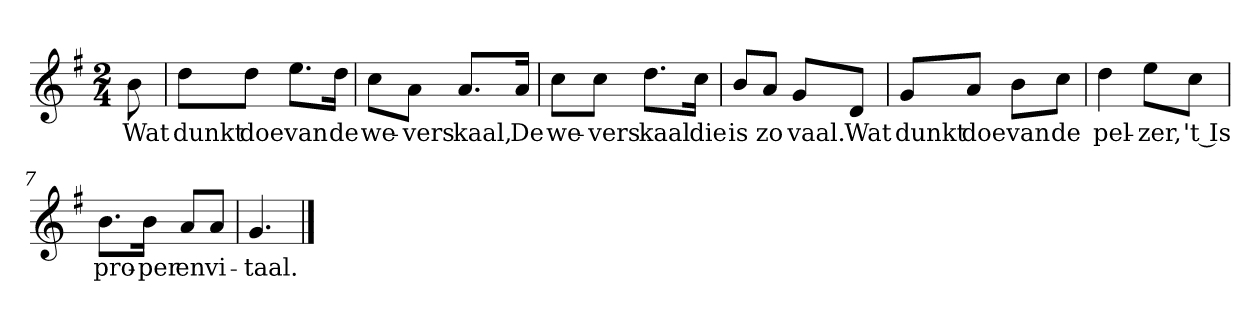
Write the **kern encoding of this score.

**kern	**text
*part1	*part1
*staff1	*staff1
*clefG2	*
*k[f#]	*
*G:	*
*M2/4	*
*MM120	*
=	=
8b	Wat
=1	=1
8dd\L	dunkt
8dd\J	doe
8.ee\L	van
16dd\Jk	de
=2	=2
8cc\L	we-
8a\J	-vers
8.a/L	kaal,
16a/Jk	De
=3	=3
8cc\L	we-
8cc\J	-vers
8.dd\L	kaal
16cc\Jk	die
=4	=4
8b/L	is
8a/J	zo
8g/L	vaal.
8d/J	Wat
=5	=5
8g/L	dunkt
8a/J	doe
8b\L	van
8cc\J	de
=6	=6
4dd	pel-
8ee\L	-zer,
8cc\J	't Is
=7	=7
8.b\L	pro-
16b\Jk	-per
8a/L	en
8a/J	vi-
=8	=8
4.g	-taal.
==	==
*-	*-
